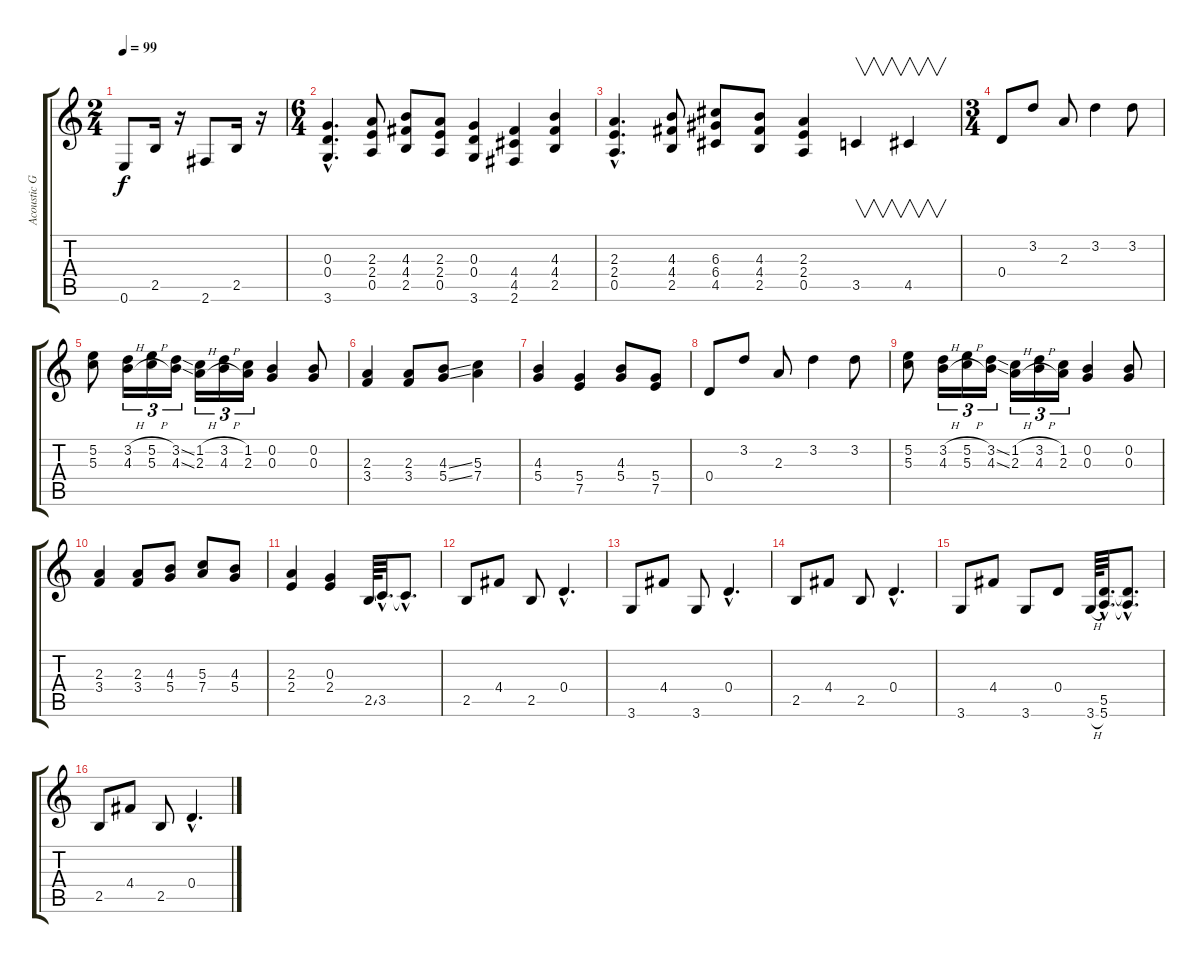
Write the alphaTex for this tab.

\track ("Acoustic Guitar (Guitar 1)" "Acoustic G") {instrument electricguitarclean}
\staff {score tabs}
\tuning (E4 B3 G3 D3 A2 E2) {hide}
\ts (2 4)
\tempo 99
\clef g2
\ks c
0.6.8{dy f} 2.5.16 r.16 2.6.8 2.5.16 r.16 |
\ts (6 4)
(0.3{hac} 0.4{hac} 3.6{hac}).4{d instrument distortionguitar} (2.3 2.4 0.5).8 (4.3 4.4 2.5).8 (2.3 2.4 0.5).8 (0.3 0.4 3.6).4 (4.4 4.5 2.6).4 (4.3 4.4 2.5).4 |
(2.3{hac} 2.4{hac} 0.5{hac}).4{d} (4.3 4.4 2.5).8 (6.3 6.4 4.5).8 (4.3 4.4 2.5).8 (2.3 2.4 0.5).4 3.5.4{v} 4.5.4{v} |
\ts (3 4)
0.4.8{instrument electricguitarclean} 3.2.8 2.3.8 3.2.4 3.2.8 |
(5.2 5.3).8 (3.2{h} 4.3{h}).16{tu (3 2)} (5.2{h} 5.3{h}).16{tu (3 2)} (3.2{ss} 4.3{ss}).16{tu (3 2)} (1.2{h} 2.3{h}).16{tu (3 2)} (3.2{h} 4.3{h}).16{tu (3 2)} (1.2 2.3).16{tu (3 2)} (0.2 0.3).4 (0.2 0.3).8 |
(2.3 3.4).4 (2.3 3.4).8 (4.3{ss} 5.4{ss}).8 (5.3 7.4).4 |
(4.3 5.4).4 (5.4 7.5).4 (4.3 5.4).8 (5.4 7.5).8 |
0.4.8 3.2.8 2.3.8 3.2.4 3.2.8 |
(5.2 5.3).8 (3.2{h} 4.3{h}).16{tu (3 2)} (5.2{h} 5.3{h}).16{tu (3 2)} (3.2{ss} 4.3{ss}).16{tu (3 2)} (1.2{h} 2.3{h}).16{tu (3 2)} (3.2{h} 4.3{h}).16{tu (3 2)} (1.2 2.3).16{tu (3 2)} (0.2 0.3).4 (0.2 0.3).8 |
(2.3 3.4).4 (2.3 3.4).8 (4.3 5.4).8 (5.3 7.4).8 (4.3 5.4).8 |
(2.3 2.4).4 (0.3 2.4).4 2.5{ss}.64 3.5{hac}.32{d} 3.5{hac t}.8{d} |
2.5.8 4.4.8 2.5.8 0.4{hac}.4{d} |
3.6.8 4.4.8 3.6.8 0.4{hac}.4{d} |
2.5.8 4.4.8 2.5.8 0.4{hac}.4{d} |
3.6.8 4.4.8 3.6.8 0.4.8 3.6{h}.64 (5.5{hac} 5.6{hac}).32{d} (5.5{hac t} 5.6{hac t}).8{d} |
2.5.8 4.4.8 2.5.8 0.4{hac}.4{d}
